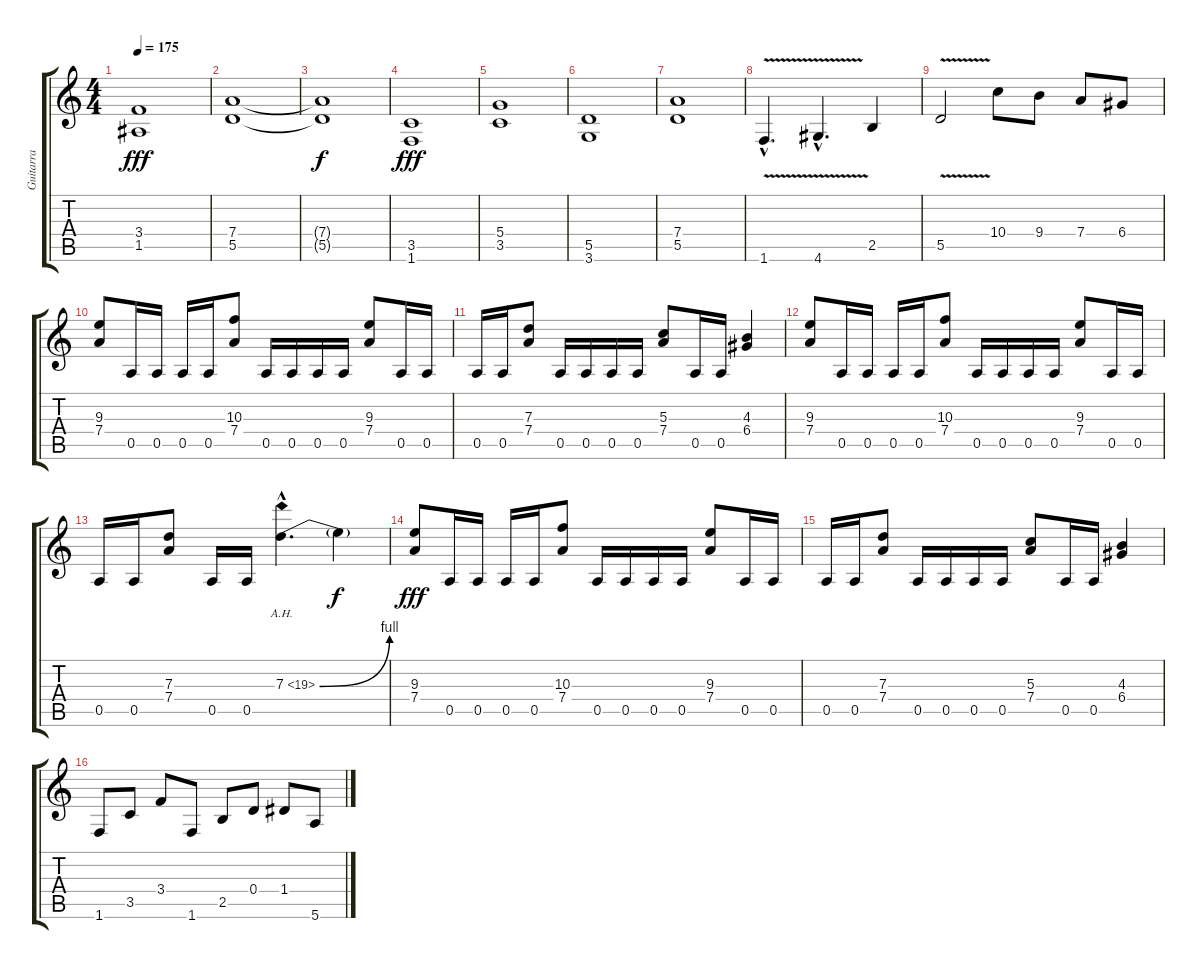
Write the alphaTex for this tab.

\track ("Guitarra" "Guitarra") {instrument distortionguitar}
\staff {score tabs}
\tuning (E4 B3 G3 D3 A2 E2) {hide}
\ts (4 4)
\tempo 175
\clef g2
\ks c
(3.4 1.5).1{dy fff} |
(7.4 5.5).1 |
(7.4{t} 5.5{t}).1{dy f} |
(3.5 1.6).1{dy fff} |
(5.4 3.5).1 |
(5.5 3.6).1 |
(7.4 5.5).1 |
1.6{v hac}.4{d} 4.6{v hac}.4{d} 2.5.4 |
5.5{v}.2 10.4.8 9.4.8 7.4.8 6.4.8 |
(9.3 7.4).8 0.5.16 0.5.16 0.5.16 0.5.16 (10.3 7.4).8 0.5.16 0.5.16 0.5.16 0.5.16 (9.3 7.4).8 0.5.16 0.5.16 |
0.5.16 0.5.16 (7.3 7.4).8 0.5.16 0.5.16 0.5.16 0.5.16 (5.3 7.4).8 0.5.16 0.5.16 (4.3 6.4).4 |
(9.3 7.4).8 0.5.16 0.5.16 0.5.16 0.5.16 (10.3 7.4).8 0.5.16 0.5.16 0.5.16 0.5.16 (9.3 7.4).8 0.5.16 0.5.16 |
0.5.16 0.5.16 (7.3 7.4).8 0.5.16 0.5.16 7.3{be (bend 0 0 60 4) ah 12 hac}.4{d} 7.3{t}.4{dy f} |
(9.3 7.4).8{dy fff} 0.5.16 0.5.16 0.5.16 0.5.16 (10.3 7.4).8 0.5.16 0.5.16 0.5.16 0.5.16 (9.3 7.4).8 0.5.16 0.5.16 |
0.5.16 0.5.16 (7.3 7.4).8 0.5.16 0.5.16 0.5.16 0.5.16 (5.3 7.4).8 0.5.16 0.5.16 (4.3 6.4).4 |
1.6.8 3.5.8 3.4.8 1.6.8 2.5.8 0.4.8 1.4.8 5.6.8
